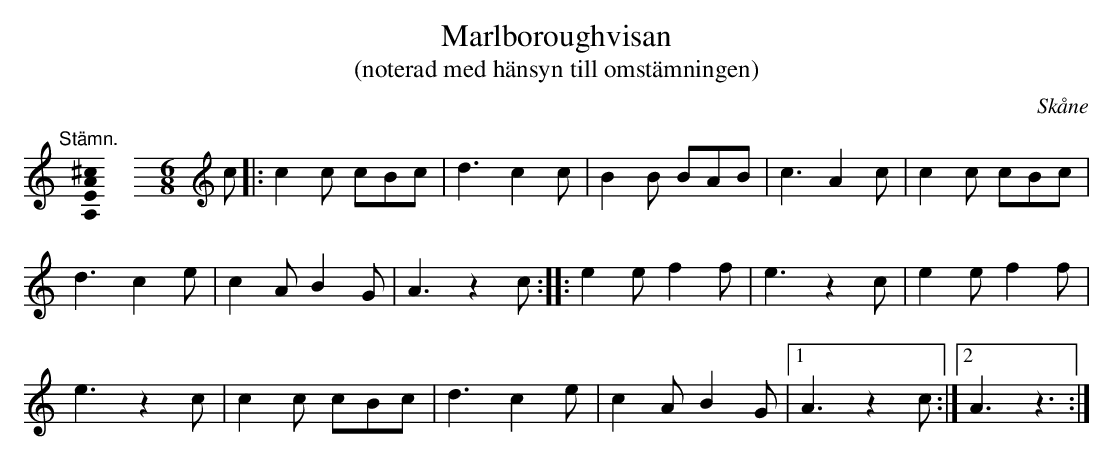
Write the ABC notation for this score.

X:1
T:Marlboroughvisan
T:(noterad med hänsyn till omstämningen)
O:Skåne
U:o=+open+
M:none
K:C
"@-20,30 Stämn."[A,EA^c]0 \
[M:6/8]\
[K:C clef=treble]\
c |: c2 c cBc | d3 c2 c | B2 B BAB | c3 A2 c | c2 c cBc |
d3 c2 e | c2 A B2 G | A3 z2 c :: e2 e f2 f | e3 z2 c | e2 e f2 f |
e3 z2 c | c2 c cBc | d3 c2 e | c2 A B2 G |1 A3 z2 c :|2 A3 z3 :|
